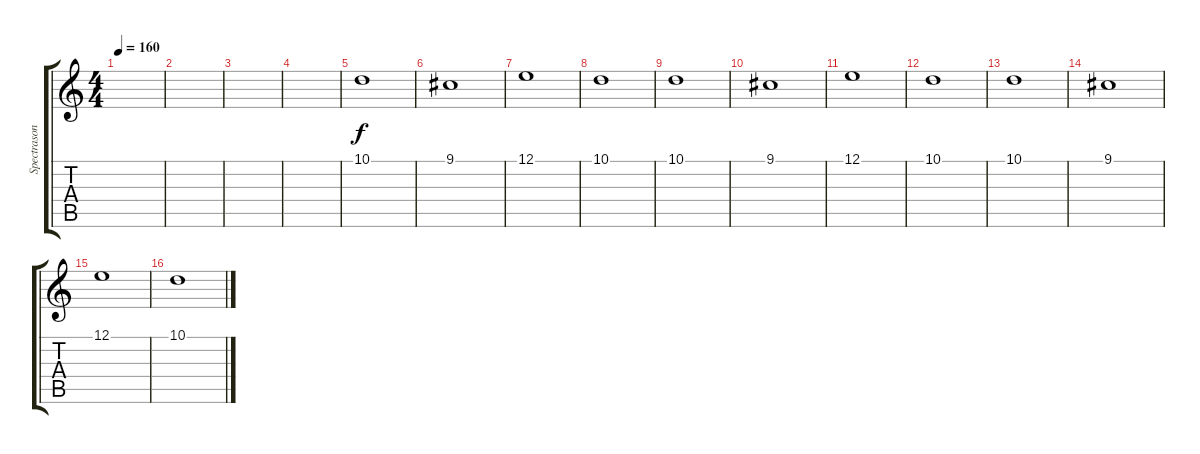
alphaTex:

\track ("Spectrasonics Omnisphere" "Spectrason") {instrument choiraahs}
\staff {score tabs}
\tuning (E4 B3 G3 D3 A2 E2) {hide}
\ts (4 4)
\tempo 160
\clef g2
\ks c
|
|
|
|
10.1.1 |
9.1.1 |
12.1.1 |
10.1.1 |
10.1.1 |
9.1.1 |
12.1.1 |
10.1.1 |
10.1.1 |
9.1.1 |
12.1.1 |
10.1.1
